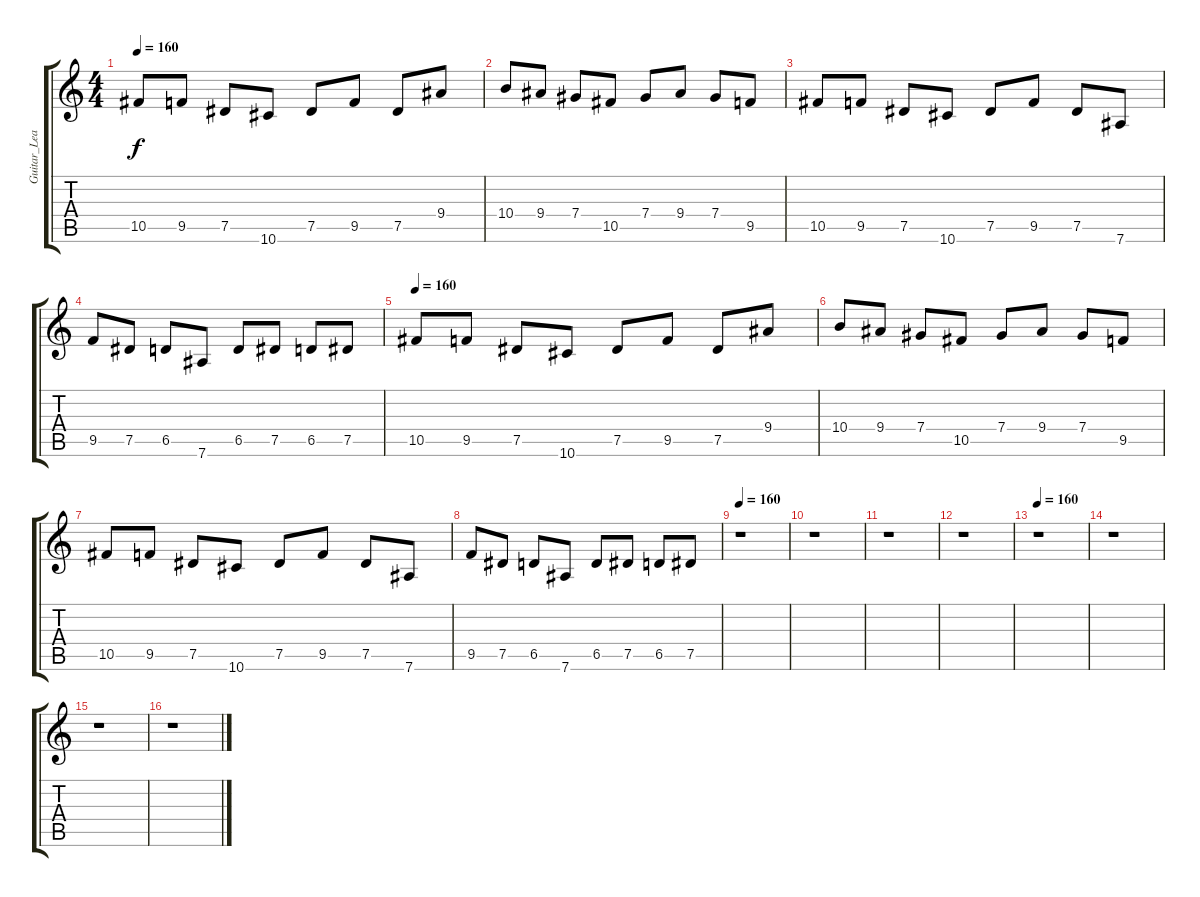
\track ("Guitar_Lead" "Guitar_Lea") {instrument acousticguitarsteel}
\staff {score tabs}
\tuning (Eb4 Bb3 Gb3 Db3 Ab2 Eb2) {hide}
\ts (4 4)
\tempo 160
\clef g2
\ks c
10.5.8{dy f volume 11 instrument overdrivenguitar} 9.5.8 7.5.8 10.6.8 7.5.8 9.5.8 7.5.8 9.4.8 |
10.4.8 9.4.8 7.4.8 10.5.8 7.4.8 9.4.8 7.4.8 9.5.8 |
10.5.8 9.5.8 7.5.8 10.6.8 7.5.8 9.5.8 7.5.8 7.6.8 |
9.5.8 7.5.8 6.5.8 7.6.8 6.5.8 7.5.8 6.5.8 7.5.8 |
\tempo 160
10.5.8{volume 11 instrument overdrivenguitar} 9.5.8 7.5.8 10.6.8 7.5.8 9.5.8 7.5.8 9.4.8 |
10.4.8 9.4.8 7.4.8 10.5.8 7.4.8 9.4.8 7.4.8 9.5.8 |
10.5.8 9.5.8 7.5.8 10.6.8 7.5.8 9.5.8 7.5.8 7.6.8 |
9.5.8 7.5.8 6.5.8 7.6.8 6.5.8 7.5.8 6.5.8 7.5.8 |
\tempo 160
r.1 |
r.1 |
r.1 |
r.1 |
\tempo 160
r.1 |
r.1 |
r.1 |
r.1
